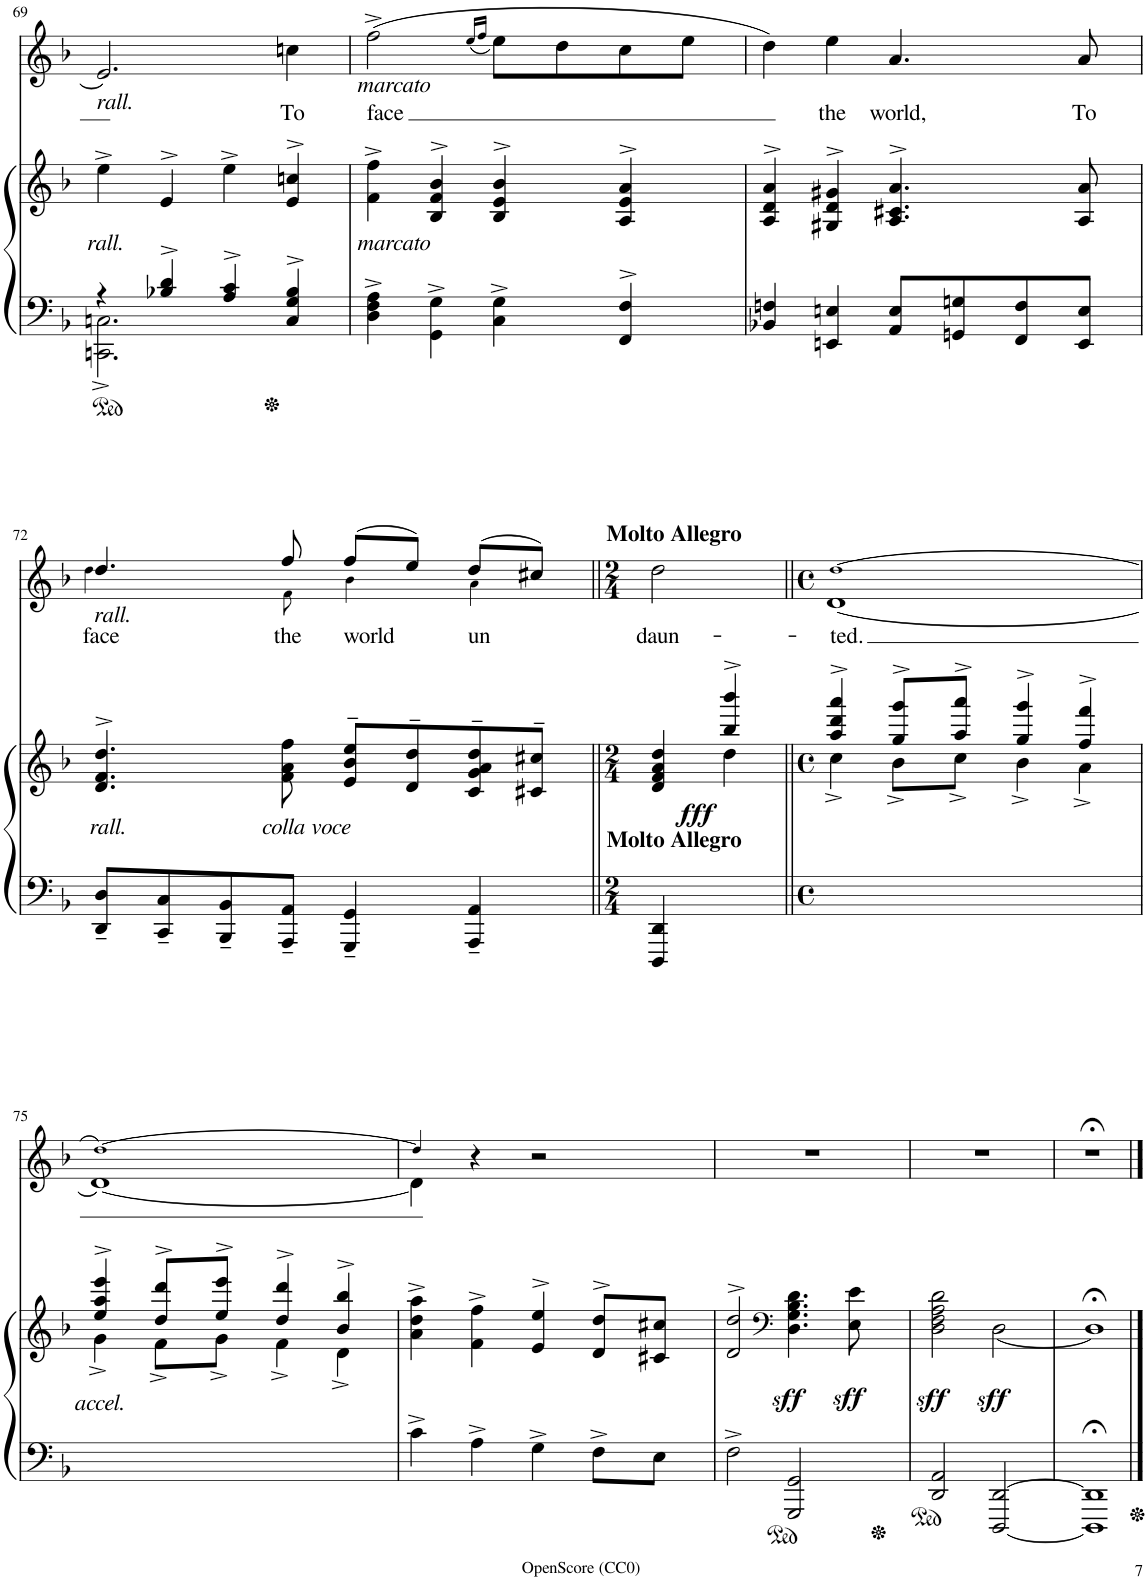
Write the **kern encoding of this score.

**kern	**kern	**dynam	**kern	**text
*part2	*part2	*part2	*part1	*part1
*staff3	*staff2	*staff2/3	*staff1	*staff1
*I"Piano	*	*	*I"Voice	*
*I'Pno	*	*	*	*
!!LO:PB:g=z
*clefF4	*clefG2	*	*clefG2	*
*k[b-]	*k[b-]	*	*k[b-]	*
*M4/4	*M4/4	*	*M4/4	*
*met(c)	*met(c)	*	*met(c)	*
=69	=69	=69	=69	=69
*^	*	*	*	*
!	!	!	!	!LO:TX:b:i:t=rall.	!
!	!	!LO:TX:b:i:t=rall.	!	!	!
4r	2.CCn\^ 2.Cn\^	4ee^\	.	2.e/]	.
4B-X/^ 4d/^	.	4e^>/	.	.	.
4A/^ 4c/^	.	4ee^\	.	.	.
!	!	!	!	!	!LO:LY:b
4C/^> 4G/^> 4B-/^>	4ryy	4e/^> 4ccn/^>	.	4ccn\	To
=70	=70	=70	=70	=70	=70
!	!	!	!	!LO:TX:b:i:t=marcato	!
!	!	!LO:TX:b:i:t=marcato	!	!	!
!	!	!	!	!	!LO:LY:b
*v	*v	*	*	*	*
4D\^ 4F\^ 4A\^	4f\^ 4ff\^	.	(2ff^\	face
4GG\^ 4G\^	4B-/^> 4f/^> 4b-/^>	.	.	.
.	.	.	(16qee/LL	.
.	.	.	16qff/JJ	.
4C\^ 4G\^	4B-/^> 4e/^> 4b-/^>	.	8ee\L)	.
.	.	.	8dd\	.
4FF/^> 4F/^>	4A/^> 4e/^> 4a/^>	.	8cc\	.
.	.	.	8ee\J	.
=71	=71	=71	=71	=71
4BB-X/ 4Fn/	4A/^> 4d/^> 4a/^>	.	4dd\)	.
!	!	!	!	!LO:LY:b
4EEn/ 4En/	4G#X/^> 4d/^> 4g#X/^>	.	4ee\	the
!	!	!	!	!LO:LY:b
8AA/ 8E/L	4.A/^> 4.c#X/^> 4.a/^>	.	4.a/	world,
8GGn/ 8Gn/	.	.	.	.
8FF/ 8F/	.	.	.	.
!	!	!	!	!LO:LY:b
8EE/ 8E/J	8A/ 8a/	.	8a/	To
!!LO:LB:g=z
=72	=72	=72	=72	=72
!	!	!	!LO:TX:b:i:t=rall.	!
!	!LO:TX:b:i:t=rall.	!	!	!
!	!	!	!	!LO:LY:b
*	*	*	*^	*
8DD/~ 8D/~L	4.d/^> 4.f/^> 4.dd/^>	.	4.dd/	4.dd!\	face
8CC/~ 8C/~	.	.	.	.	.
8BBB-/~ 8BB-/~	.	.	.	.	.
!	!LO:TX:b:i:t=colla voce	!	!	!	!
!	!	!	!	!	!LO:LY:b
8AAA/~ 8AA/~J	8f\ 8a\ 8ff\	.	8ff/	8f!\	the
!	!	!	!	!	!LO:LY:b
4GGG/~ 4GG/~	8e/~> 8b-/~> 8ee/~>L	.	(>8ff/L	4b-!\	world
.	8d/~> 8dd/~>	.	8ee/J)	.	.
!	!	!	!	!	!LO:LY:b
4AAA/~ 4AA/~	8c/~> 8g/~> 8a/~> 8dd/~>	.	(>8dd/L	4a!\	un
.	8c#X/~> 8cc#X/~>J	.	8cc#X/J)	.	.
*	*	*	*v	*v	*
=73||	=73||	=73||	=73||	=73||
*M2/4	*M2/4	*	*M2/4	*
*	*^	*	*	*
!	!	!	!	!LO:TX:a:B:t=Molto Allegro	!
!	!LO:TX:b:B:t=Molto Allegro	!	!	!	!
!	!	!	!	!	!LO:LY:b
4DDD/ 4DD/	4d/ 4f/ 4a/ 4dd/	4ryy	.	2dd\	daun-
!	!	!	!LO:DY:b	!	!
4ryy	4bb-/^> 4bbb-/^>	4dd\	fff	.	.
=74||	=74||	=74||	=74||	=74||	=74||
*M4/4	*M4/4	*	*	*M4/4	*
*met(c)	*met(c)	*	*	*met(c)	*
!	!	!	!	!	!LO:LY:b
*	*	*	*	*^	*
1ryy	4aa/^> 4ddd/^> 4aaa/^>	4cc^<\	.	[<1d	1dd	-ted.
.	8gg/^> 8ggg/^>L	8b-^<\L	.	.	.	.
.	8aa/^> 8aaa/^>J	8cc^<\J	.	.	.	.
.	4gg/^> 4ggg/^>	4b-^<\	.	.	.	.
.	4ff/^> 4fff/^>	4a^<\	.	.	.	.
!!LO:LB:g=z	!!
=75	=75	=75	=75	=75	=75	=75
!	!LO:TX:b:i:t=accel.	!	!	!	!	!
1ryy	4ee/^> 4aa/^> 4eee/^>	4g^<\	.	1d_	1dd!_	.
.	8dd/^> 8ddd/^>L	8f^<\L	.	.	.	.
.	8ee/^> 8eee/^>J	8g^<\J	.	.	.	.
.	4dd/^> 4ddd/^>	4f^<\	.	.	.	.
.	4b-/^> 4bb-/^>	4d^<\	.	.	.	.
*	*v	*v	*	*	*	*
=76	=76	=76	=76	=76	=76
4c^\	4a\^ 4dd\^ 4aa\^	.	4d\]	4dd!/]	.
4A^\	4f\^ 4ff\^	.	4r	2.ryy	.
4G^\	4e/^> 4ee/^>	.	2r	.	.
8F^\L	8d/^> 8dd/^>L	.	.	.	.
8E\J	8c#X/ 8cc#X/J	.	.	.	.
*	*	*	*v	*v	*
=77	=77	=77	=77	=77
2F^\	2d/^> 2dd/^>	.	1r	.
*	*clefF4	*	*	*
!	!	!LO:DY:b	!	!
2GGG/ 2GG/	4.D\ 4.G\ 4.B-\ 4.d\	other-dynamics	.	.
!	!	!LO:DY:b	!	!
.	8E\ 8e\	other-dynamics	.	.
=78	=78	=78	=78	=78
!	!	!LO:DY:b	!	!
2DD/ 2AA/	2D\ 2F\ 2A\ 2d\	other-dynamics	1r	.
!	!	!LO:DY:b	!	!
[2DDD/ [2DD/	[<2D\	other-dynamics	.	.
=79	=79	=79	=79	=79
1DDD];< 1DD];<	1D;<]	.	1r;<	.
==	==	==	==	==
*-	*-	*-	*-	*-
